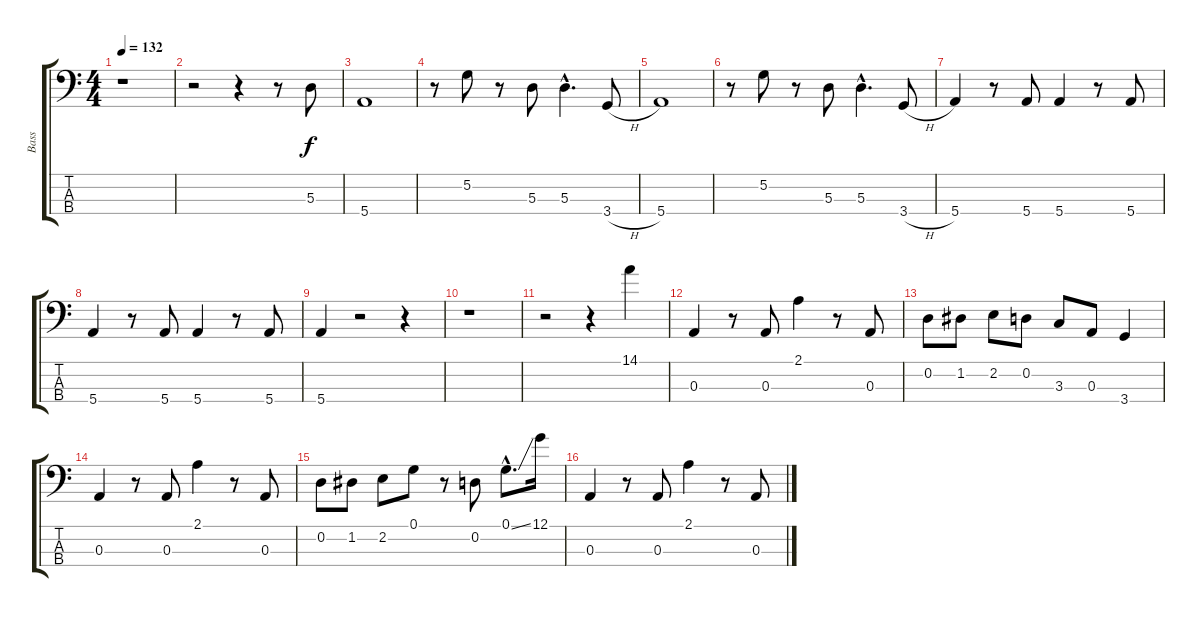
\track ("Bass" "Bass") {instrument electricbassfinger}
\staff {score tabs}
\tuning (G2 D2 A1 E1) {hide}
\ts (4 4)
\tempo 132
\clef f4
\ks c
r.1{dy f} |
r.2 r.4 r.8 5.3.8 |
5.4.1 |
r.8 5.2.8 r.8 5.3.8 5.3{hac}.4{d} 3.4{h}.8 |
5.4.1 |
r.8 5.2.8 r.8 5.3.8 5.3{hac}.4{d} 3.4{h}.8 |
5.4.4 r.8 5.4.8 5.4.4 r.8 5.4.8 |
5.4.4 r.8 5.4.8 5.4.4 r.8 5.4.8 |
5.4.4 r.2 r.4 |
r.1 |
r.2 r.4 14.1.4 |
0.3.4 r.8 0.3.8 2.1.4 r.8 0.3.8 |
0.2.8 1.2.8 2.2.8 0.2.8 3.3.8 0.3.8 3.4.4 |
0.3.4 r.8 0.3.8 2.1.4 r.8 0.3.8 |
0.2.8 1.2.8 2.2.8 0.1.8 r.8 0.2.8 0.1{ss hac}.8{d} 12.1.16 |
0.3.4 r.8 0.3.8 2.1.4 r.8 0.3.8
